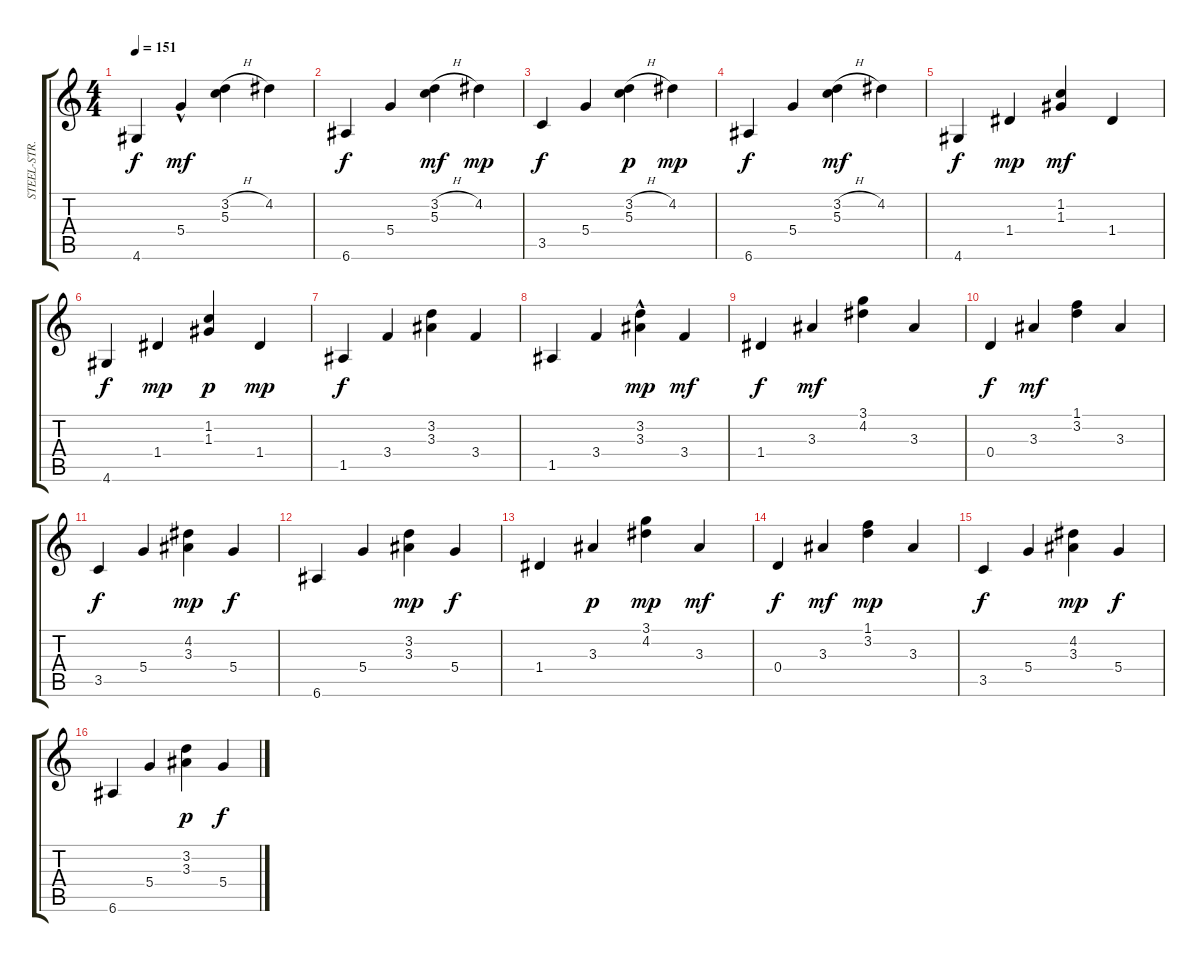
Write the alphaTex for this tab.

\track ("STEEL-STR.GT.       " "STEEL-STR.") {instrument acousticguitarsteel}
\staff {score tabs}
\tuning (E4 B3 G3 D3 A2 E2) {hide}
\ts (4 4)
\tempo 151
\clef g2
\ks c
4.6.4{dy f} 5.4{hac}.4{dy mf} (3.2{h} 5.3).4 4.2.4 |
6.6.4{dy f} 5.4.4 (3.2{h} 5.3).4{dy mf} 4.2.4{dy mp} |
3.5.4{dy f} 5.4.4 (3.2{h} 5.3).4{dy p} 4.2.4{dy mp} |
6.6.4{dy f} 5.4.4 (3.2{h} 5.3).4{dy mf} 4.2.4 |
4.6.4{dy f} 1.4.4{dy mp} (1.2 1.3).4{dy mf} 1.4.4 |
4.6.4{dy f} 1.4.4{dy mp} (1.2 1.3).4{dy p} 1.4.4{dy mp} |
1.5.4{dy f} 3.4.4 (3.2 3.3).4 3.4.4 |
1.5.4 3.4.4 (3.2 3.3{hac}).4{dy mp} 3.4.4{dy mf} |
1.4.4{dy f} 3.3.4{dy mf} (3.1 4.2).4 3.3.4 |
0.4.4{dy f} 3.3.4{dy mf} (1.1 3.2).4 3.3.4 |
3.5.4{dy f} 5.4.4 (4.2 3.3).4{dy mp} 5.4.4{dy f} |
6.6.4 5.4.4 (3.2 3.3).4{dy mp} 5.4.4{dy f} |
1.4.4 3.3.4{dy p} (3.1 4.2).4{dy mp} 3.3.4{dy mf} |
0.4.4{dy f} 3.3.4{dy mf} (1.1 3.2).4{dy mp} 3.3.4 |
3.5.4{dy f} 5.4.4 (4.2 3.3).4{dy mp} 5.4.4{dy f} |
6.6.4 5.4.4 (3.2 3.3).4{dy p} 5.4.4{dy f}
